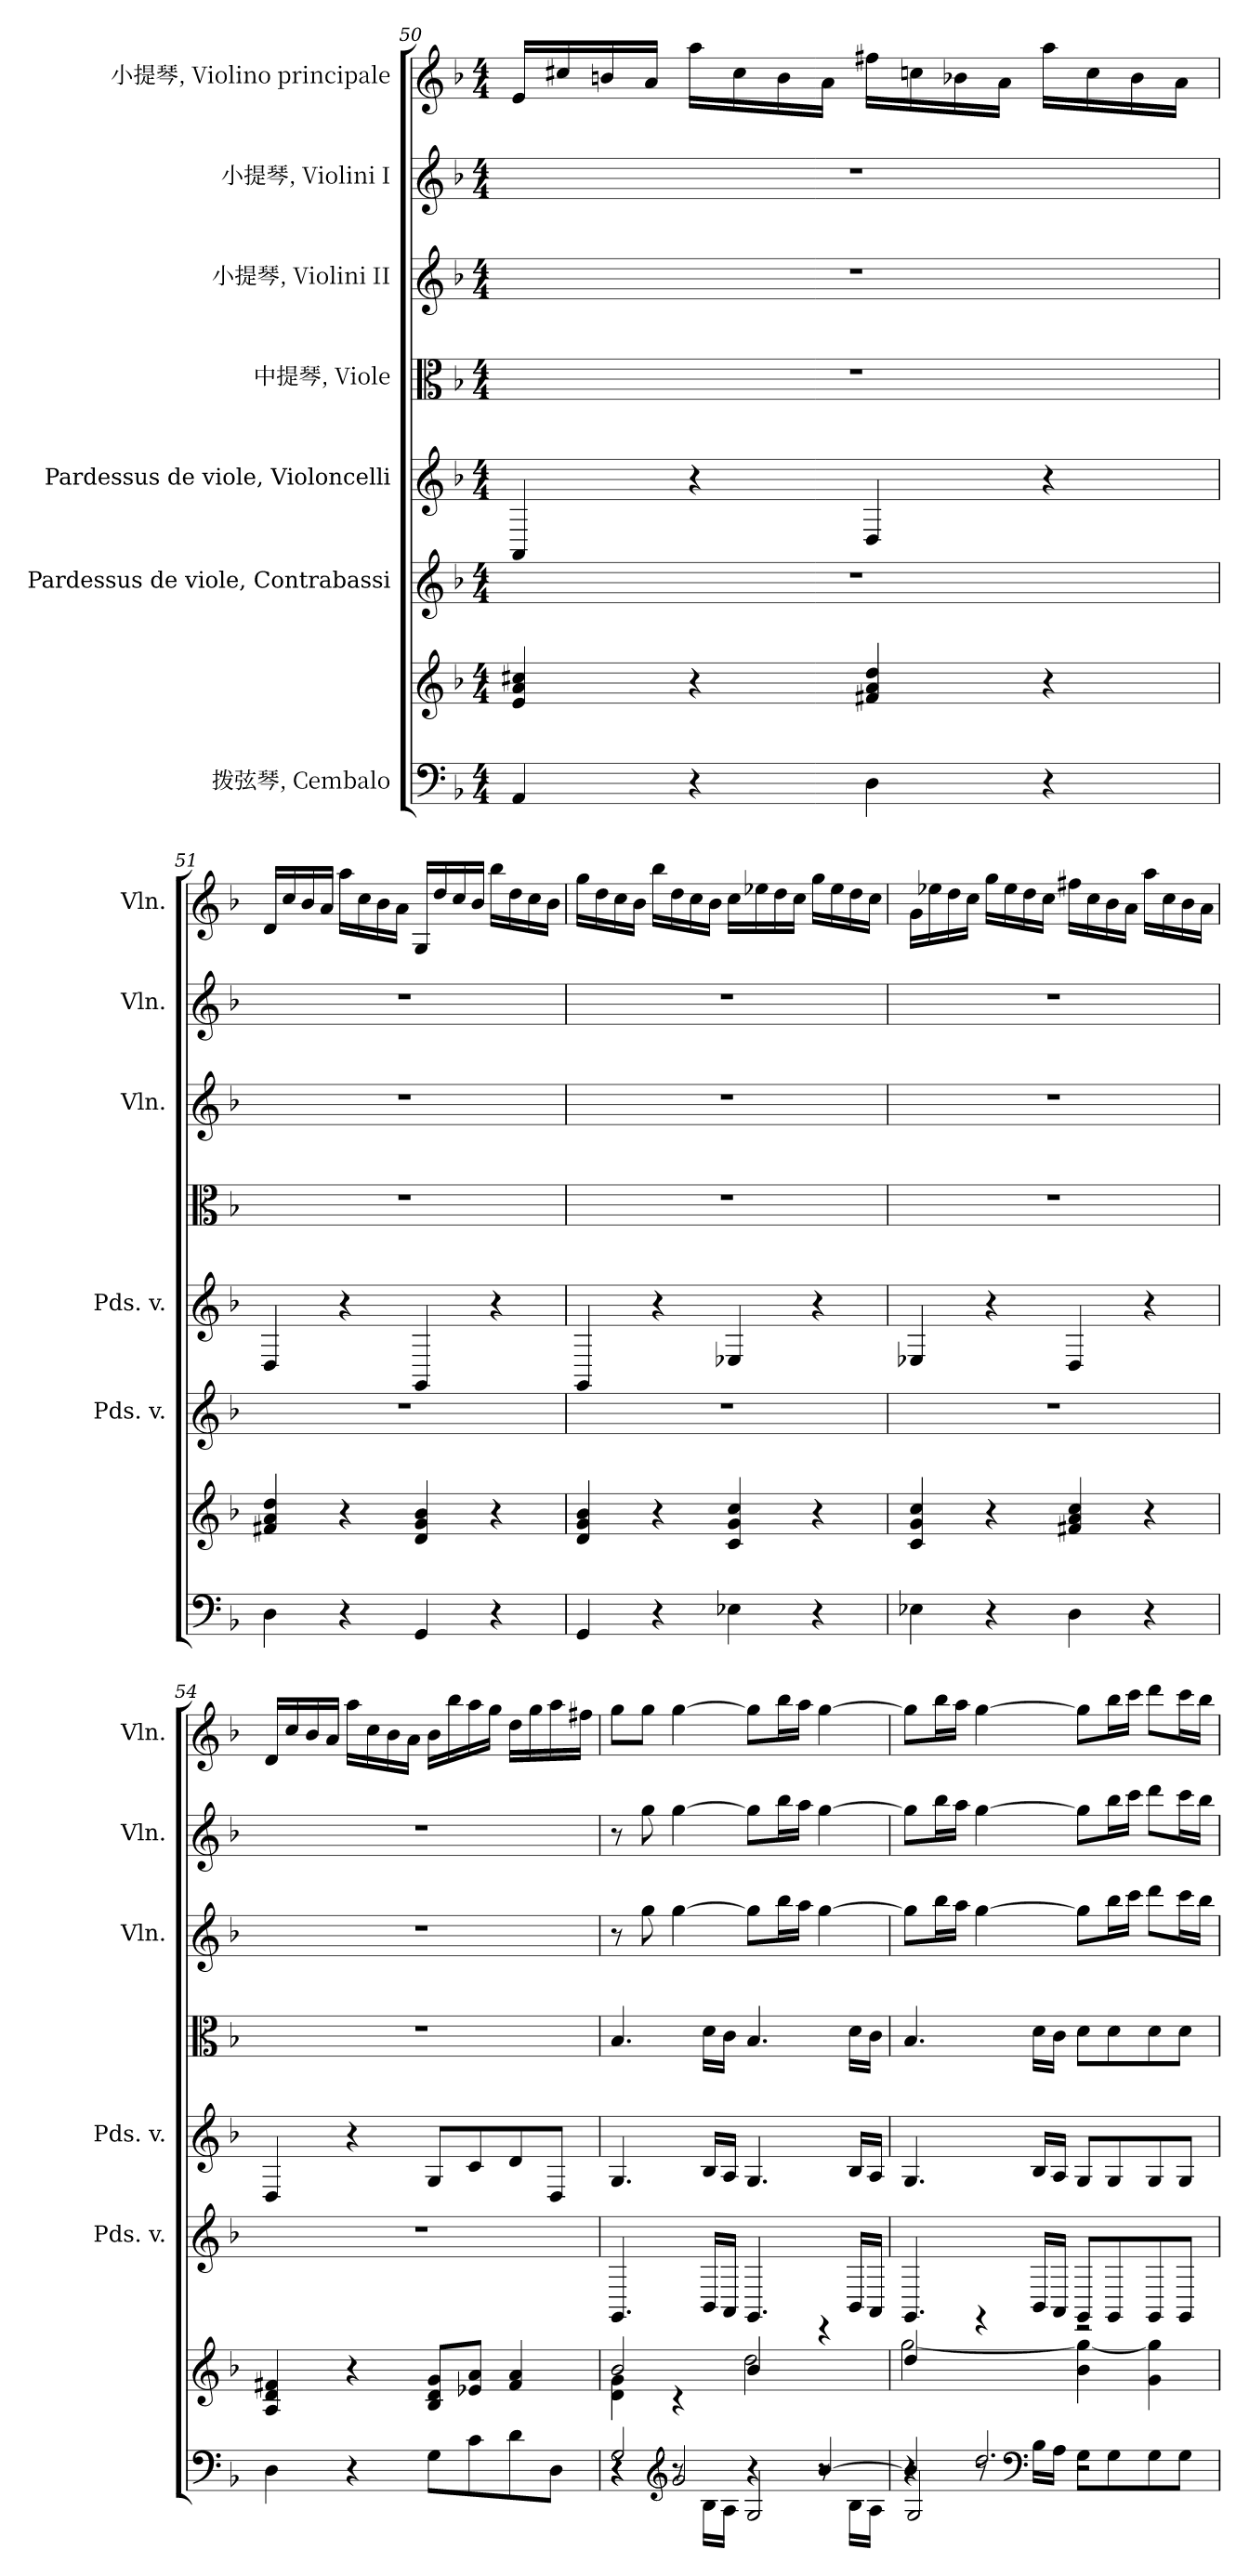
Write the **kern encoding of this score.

**kern	**kern	**kern	**kern	**kern	**kern	**kern	**kern
*part7	*part7	*part6	*part5	*part4	*part3	*part2	*part1
*staff8	*staff7	*staff6	*staff5	*staff4	*staff3	*staff2	*staff1
*I"拨弦琴, Cembalo	*	*I"Pardessus de viole, Contrabassi	*I"Pardessus de viole, Violoncelli	*I"中提琴, Viole	*I"小提琴, Violini II	*I"小提琴, Violini I	*I"小提琴, Violino principale
*	*	*I'Pds. v.	*I'Pds. v.	*	*I'Vln.	*I'Vln.	*I'Vln.
!!LO:PB:g=z
*clefF4	*clefG2	*clefG2	*clefG2	*clefC3	*clefG2	*clefG2	*clefG2
*k[b-]	*k[b-]	*k[b-]	*k[b-]	*k[b-]	*k[b-]	*k[b-]	*k[b-]
*M4/4	*M4/4	*M4/4	*M4/4	*M4/4	*M4/4	*M4/4	*M4/4
=50	=50	=50	=50	=50	=50	=50	=50
4AA/	4e/ 4a/ 4cc#X/	1r	4AA/	1r	1r	1r	16e/LL
.	.	.	.	.	.	.	16cc#X/
.	.	.	.	.	.	.	16bn/
.	.	.	.	.	.	.	16a/JJ
4r	4r	.	4r	.	.	.	16aa\LL
.	.	.	.	.	.	.	16cc#\
.	.	.	.	.	.	.	16b\
.	.	.	.	.	.	.	16a\JJ
4D\	4f#X/ 4a/ 4dd/	.	4D/	.	.	.	16ff#X\LL
.	.	.	.	.	.	.	16ccn\
.	.	.	.	.	.	.	16b-X\
.	.	.	.	.	.	.	16a\JJ
4r	4r	.	4r	.	.	.	16aa\LL
.	.	.	.	.	.	.	16cc\
.	.	.	.	.	.	.	16b-\
.	.	.	.	.	.	.	16a\JJ
=51	=51	=51	=51	=51	=51	=51	=51
4D\	4f#X/ 4a/ 4dd/	1r	4D/	1r	1r	1r	16d/LL
.	.	.	.	.	.	.	16cc/
.	.	.	.	.	.	.	16b-/
.	.	.	.	.	.	.	16a/JJ
4r	4r	.	4r	.	.	.	16aa\LL
.	.	.	.	.	.	.	16cc\
.	.	.	.	.	.	.	16b-\
.	.	.	.	.	.	.	16a\JJ
4GG/	4d/ 4g/ 4b-/	.	4GG/	.	.	.	16G/LL
.	.	.	.	.	.	.	16dd/
.	.	.	.	.	.	.	16cc/
.	.	.	.	.	.	.	16b-/JJ
4r	4r	.	4r	.	.	.	16bb-\LL
.	.	.	.	.	.	.	16dd\
.	.	.	.	.	.	.	16cc\
.	.	.	.	.	.	.	16b-\JJ
!!LO:PB:g=z
=52	=52	=52	=52	=52	=52	=52	=52
4GG/	4d/ 4g/ 4b-/	1r	4GG/	1r	1r	1r	16gg\LL
.	.	.	.	.	.	.	16dd\
.	.	.	.	.	.	.	16cc\
.	.	.	.	.	.	.	16b-\JJ
4r	4r	.	4r	.	.	.	16bb-\LL
.	.	.	.	.	.	.	16dd\
.	.	.	.	.	.	.	16cc\
.	.	.	.	.	.	.	16b-\JJ
4E-X\	4c/ 4g/ 4cc/	.	4E-X/	.	.	.	16cc\LL
.	.	.	.	.	.	.	16ee-X\
.	.	.	.	.	.	.	16dd\
.	.	.	.	.	.	.	16cc\JJ
4r	4r	.	4r	.	.	.	16gg\LL
.	.	.	.	.	.	.	16ee-\
.	.	.	.	.	.	.	16dd\
.	.	.	.	.	.	.	16cc\JJ
=53	=53	=53	=53	=53	=53	=53	=53
4E-X\	4c/ 4g/ 4cc/	1r	4E-X/	1r	1r	1r	16g\LL
.	.	.	.	.	.	.	16ee-X\
.	.	.	.	.	.	.	16dd\
.	.	.	.	.	.	.	16cc\JJ
4r	4r	.	4r	.	.	.	16gg\LL
.	.	.	.	.	.	.	16ee-\
.	.	.	.	.	.	.	16dd\
.	.	.	.	.	.	.	16cc\JJ
4D\	4f#X/ 4a/ 4cc/	.	4D/	.	.	.	16ff#X\LL
.	.	.	.	.	.	.	16cc\
.	.	.	.	.	.	.	16b-\
.	.	.	.	.	.	.	16a\JJ
4r	4r	.	4r	.	.	.	16aa\LL
.	.	.	.	.	.	.	16cc\
.	.	.	.	.	.	.	16b-\
.	.	.	.	.	.	.	16a\JJ
!!LO:PB:g=z
=54	=54	=54	=54	=54	=54	=54	=54
4D\	4A/ 4d/ 4f#X/	1r	4D/	1r	1r	1r	16d/LL
.	.	.	.	.	.	.	16cc/
.	.	.	.	.	.	.	16b-/
.	.	.	.	.	.	.	16a/JJ
4r	4r	.	4r	.	.	.	16aa\LL
.	.	.	.	.	.	.	16cc\
.	.	.	.	.	.	.	16b-\
.	.	.	.	.	.	.	16a\JJ
8G\L	8B-/ 8d/ 8g/L	.	8G/L	.	.	.	16b-\LL
.	.	.	.	.	.	.	16bb-\
8c\	8e-X/ 8a/J	.	8c/	.	.	.	16aa\
.	.	.	.	.	.	.	16gg\JJ
8d\	4f#/ 4a/	.	8d/	.	.	.	16dd\LL
.	.	.	.	.	.	.	16gg\
8D\J	.	.	8D/J	.	.	.	16aa\
.	.	.	.	.	.	.	16ff#X\JJ
=55	=55	=55	=55	=55	=55	=55	=55
*^	*^	*	*	*	*	*	*
*	*^	*	*	*	*	*	*	*	*
4r	4r	2G/	2b-/	4d\ 4g\	4.GG/	4.G/	4.B-/	8r	8r	8gg\L
.	.	.	.	.	.	.	.	8gg\	8gg\	8gg\J
*clefG2	*	*	*	*	*	*	*	*	*	*
2g/	8r	.	.	4r	.	.	.	[4gg\	[4gg\	[4gg\
.	16B-\LL	.	.	.	16BB-/LL	16B-/LL	16d\LL	.	.	.
.	16A\JJ	.	.	.	16AA/JJ	16A/JJ	16c\JJ	.	.	.
.	4r	2G/	4b-/	2dd\	4.GG/	4.G/	4.B-/	8gg\L]	8gg\L]	8gg\L]
.	.	.	.	.	.	.	.	16bb-\L	16bb-\L	16bb-\L
.	.	.	.	.	.	.	.	16aa\JJ	16aa\JJ	16aa\JJ
[4b-/	8r	.	4r	.	.	.	.	[4gg\	[4gg\	[4gg\
.	16B-\LL	.	.	.	16BB-/LL	16B-/LL	16d\LL	.	.	.
.	16A\JJ	.	.	.	16AA/JJ	16A/JJ	16c\JJ	.	.	.
!!LO:PB:g=z
=56	=56	=56	=56	=56	=56	=56	=56	=56	=56	=56
4b-/]	4r	2G/	4dd/	[2gg\	4.GG/	4.G/	4.B-/	8gg\L]	8gg\L]	8gg\L]
.	.	.	.	.	.	.	.	16bb-\L	16bb-\L	16bb-\L
.	.	.	.	.	.	.	.	16aa\JJ	16aa\JJ	16aa\JJ
2.dd/	8r	.	4r	.	.	.	.	[4gg\	[4gg\	[4gg\
*clefF4	*	*	*	*	*	*	*	*	*	*
.	16B-\LL	.	.	.	16BB-/LL	16B-/LL	16d\LL	.	.	.
.	16A\JJ	.	.	.	16AA/JJ	16A/JJ	16c\JJ	.	.	.
.	8G\L	2r	2r	4b-\ 4gg\_	8GG/L	8G/L	8d\L	8gg\L]	8gg\L]	8gg\L]
.	8G\	.	.	.	8GG/	8G/	8d\	16bb-\L	16bb-\L	16bb-\L
.	.	.	.	.	.	.	.	16ccc\JJ	16ccc\JJ	16ccc\JJ
.	8G\	.	.	4g\ 4gg\]	8GG/	8G/	8d\	8ddd\L	8ddd\L	8ddd\L
.	8G\J	.	.	.	8GG/J	8G/J	8d\J	16ccc\L	16ccc\L	16ccc\L
.	.	.	.	.	.	.	.	16bb-\JJ	16bb-\JJ	16bb-\JJ
*v	*v	*v	*	*	*	*	*	*	*	*
*	*v	*v	*	*	*	*	*	*
=	=	=	=	=	=	=	=
*-	*-	*-	*-	*-	*-	*-	*-
